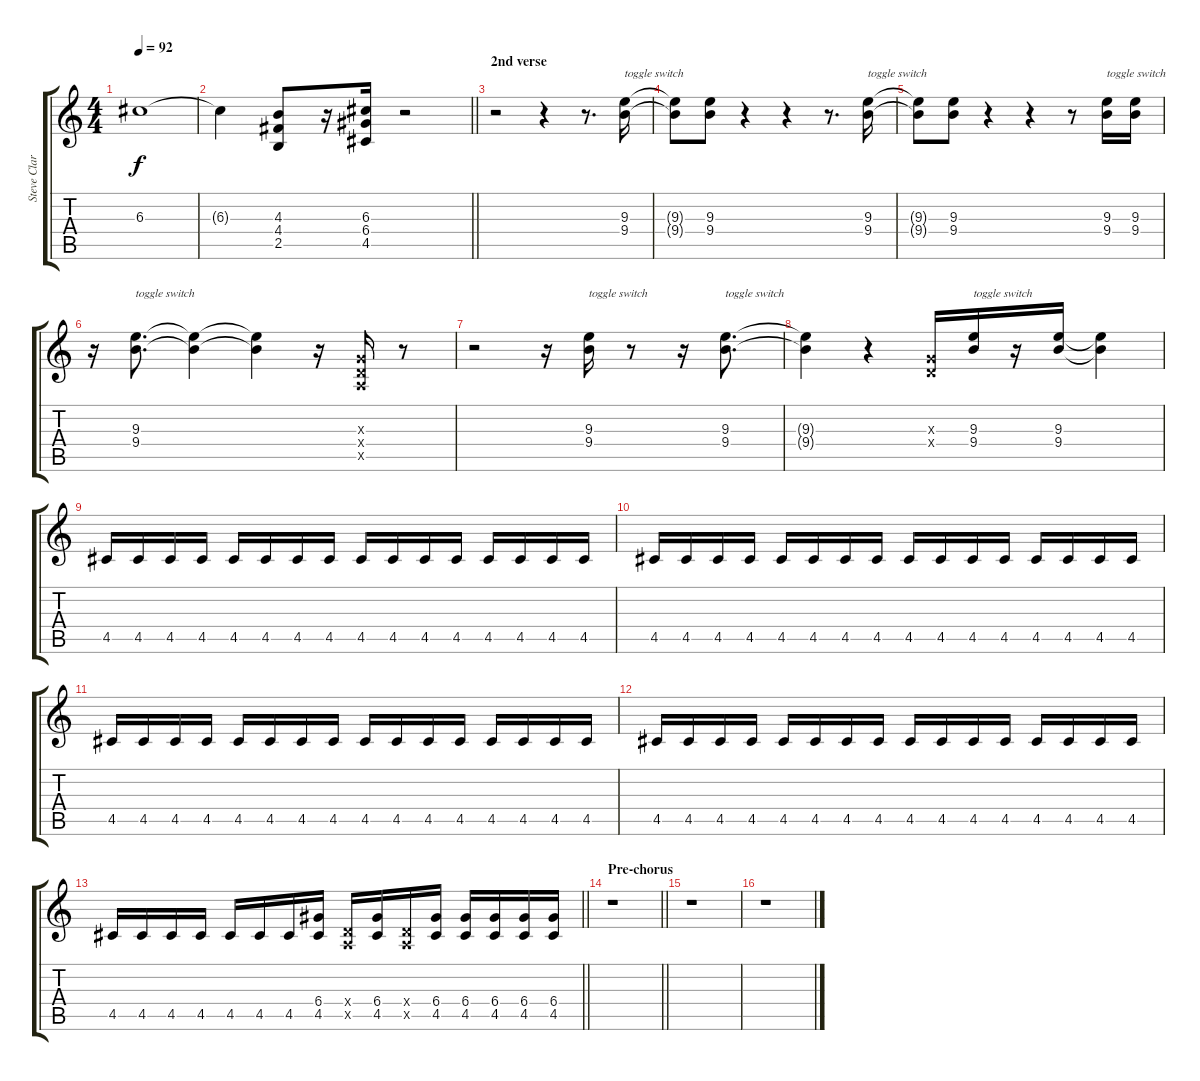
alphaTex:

\track ("Steve Clark" "Steve Clar") {instrument distortionguitar}
\staff {score tabs}
\tuning (E4 B3 G3 D3 A2 E2) {hide}
\ts (4 4)
\tempo 92
\clef g2
\ks c
6.3{t}.1{dy f} |
\barLineRight lightlight
6.3{t}.4 (4.3 4.4 2.5).8 r.16 (6.3 6.4 4.5).16 r.2 |
\section ("" "2nd verse")
r.2 r.4 r.8{d} (9.3 9.4).16{txt "toggle switch"} |
(9.3{t} 9.4{t}).8 (9.3 9.4).8 r.4 r.4 r.8{d} (9.3 9.4).16{txt "toggle switch"} |
(9.3{t} 9.4{t}).8 (9.3 9.4).8 r.4 r.4 r.8 (9.3 9.4).16{txt "toggle switch"} (9.3 9.4).16 |
r.16 (9.3 9.4).8{d txt "toggle switch"} (9.3{t} 9.4{t}).4 (9.3{t} 9.4{t}).4 r.16 (0.3{x} 0.4{x} 0.5{x}).16 r.8 |
r.2 r.16 (9.3 9.4).16{txt "toggle switch"} r.8 r.16 (9.3 9.4).8{d txt "toggle switch"} |
(9.3{t} 9.4{t}).4 r.4 (0.3{x} 0.4{x}).16 (9.3 9.4).16{txt "toggle switch"} r.16 (9.3 9.4).16 (9.3{t} 9.4{t}).4 |
4.5.16 4.5.16 4.5.16 4.5.16 4.5.16 4.5.16 4.5.16 4.5.16 4.5.16 4.5.16 4.5.16 4.5.16 4.5.16 4.5.16 4.5.16 4.5.16 |
4.5.16 4.5.16 4.5.16 4.5.16 4.5.16 4.5.16 4.5.16 4.5.16 4.5.16 4.5.16 4.5.16 4.5.16 4.5.16 4.5.16 4.5.16 4.5.16 |
4.5.16 4.5.16 4.5.16 4.5.16 4.5.16 4.5.16 4.5.16 4.5.16 4.5.16 4.5.16 4.5.16 4.5.16 4.5.16 4.5.16 4.5.16 4.5.16 |
4.5.16 4.5.16 4.5.16 4.5.16 4.5.16 4.5.16 4.5.16 4.5.16 4.5.16 4.5.16 4.5.16 4.5.16 4.5.16 4.5.16 4.5.16 4.5.16 |
\barLineRight lightlight
4.5.16 4.5.16 4.5.16 4.5.16 4.5.16 4.5.16 4.5.16 (6.4 4.5).16 (0.4{x} 0.5{x}).16 (6.4 4.5).16 (0.4{x} 0.5{x}).16 (6.4 4.5).16 (6.4 4.5).16 (6.4 4.5).16 (6.4 4.5).16 (6.4 4.5).16 |
\section ("" "Pre-chorus")
\barLineRight lightlight
r.1 |
r.1 |
r.1
